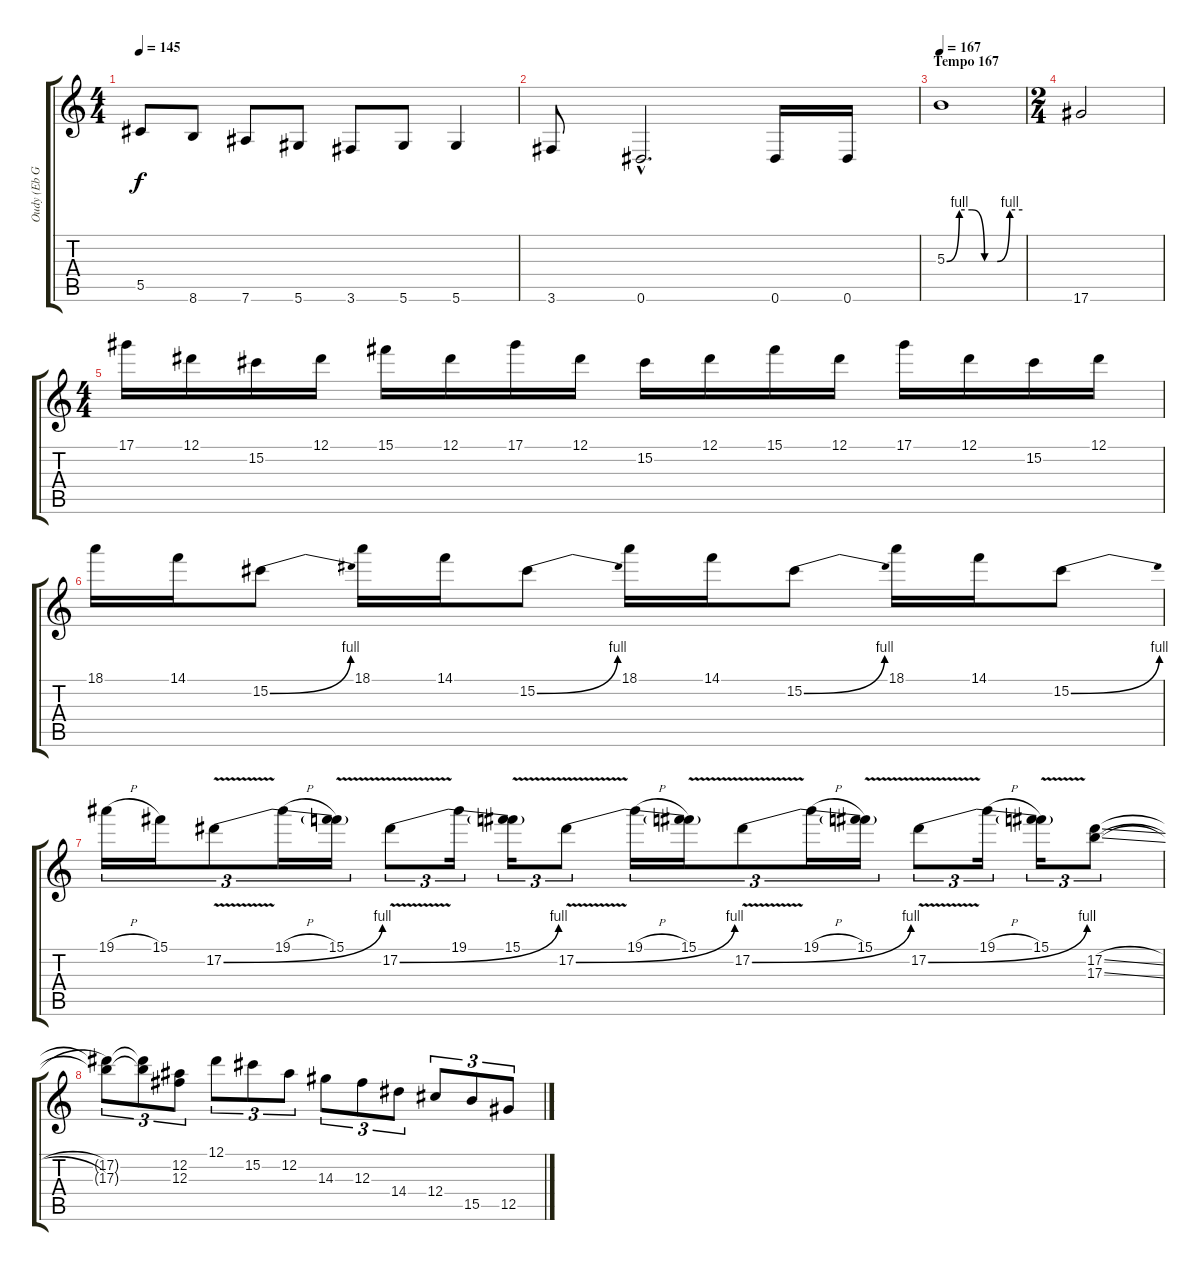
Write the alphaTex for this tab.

\track ("Oudy (Eb Guitar)" "Oudy (Eb G") {instrument distortionguitar}
\staff {score tabs}
\tuning (Eb4 Bb3 Gb3 Db3 Ab2 Eb2) {hide}
\ts (4 4)
\tempo 145
\clef g2
\ks c
5.5.8{dy f} 8.6.8 7.6.8 5.6.8 3.6.8 5.6.8 5.6.4 |
3.6.8 0.6{hac}.2{d} 0.6.16 0.6.16 |
\section ("" "Tempo 167")
\tempo 167
5.3{be (custom 0 0 10 4 20 4 30 0 40 0 50 4 60 4)}.1 |
\ts (2 4)
17.6.2 |
\ts (4 4)
17.1.16 12.1.16 15.2.16 12.1.16 15.1.16 12.1.16 17.1.16 12.1.16 15.2.16 12.1.16 15.1.16 12.1.16 17.1.16 12.1.16 15.2.16 12.1.16 |
18.1.16 14.1.16 15.2{be (bend 0 0 60 4)}.8 18.1.16 14.1.16 15.2{be (bend 0 0 60 4)}.8 18.1.16 14.1.16 15.2{be (bend 0 0 60 4)}.8 18.1.16 14.1.16 15.2{be (bend 0 0 60 4)}.8 |
19.1{h}.16{tu (3 2)} 15.1.16{tu (3 2)} 17.2{be (bend 0 0 60 4) v}.8{tu (3 2)} 19.1{h}.16{tu (3 2)} (15.1 17.2{t}).16{tu (3 2)} 17.2{be (bend 0 0 60 4) v}.8{tu (3 2)} 19.1.16{tu (3 2)} (15.1 17.2{t}).16{tu (3 2)} 17.2{be (bend 0 0 60 4) v}.8{tu (3 2)} 19.1{h}.16{tu (3 2)} (15.1 17.2{t}).16{tu (3 2)} 17.2{be (bend 0 0 60 4) v}.8{tu (3 2)} 19.1{h}.16{tu (3 2)} (15.1 17.2{t}).16{tu (3 2)} 17.2{be (bend 0 0 60 4) v}.8{tu (3 2)} 19.1{h}.16{tu (3 2)} (15.1 17.2{t}).16{tu (3 2)} (17.2{sl} 17.3{sl}).8{tu (3 2)} |
(17.2{t} 17.3{t}).8{tu (3 2)} (17.2{t} 17.3{t}).8{tu (3 2)} (12.2 12.3).8{tu (3 2)} 12.1.8{tu (3 2)} 15.2.8{tu (3 2)} 12.2.8{tu (3 2)} 14.3.8{tu (3 2)} 12.3.8{tu (3 2)} 14.4.8{tu (3 2)} 12.4.8{tu (3 2)} 15.5.8{tu (3 2)} 12.5.8{tu (3 2)}
